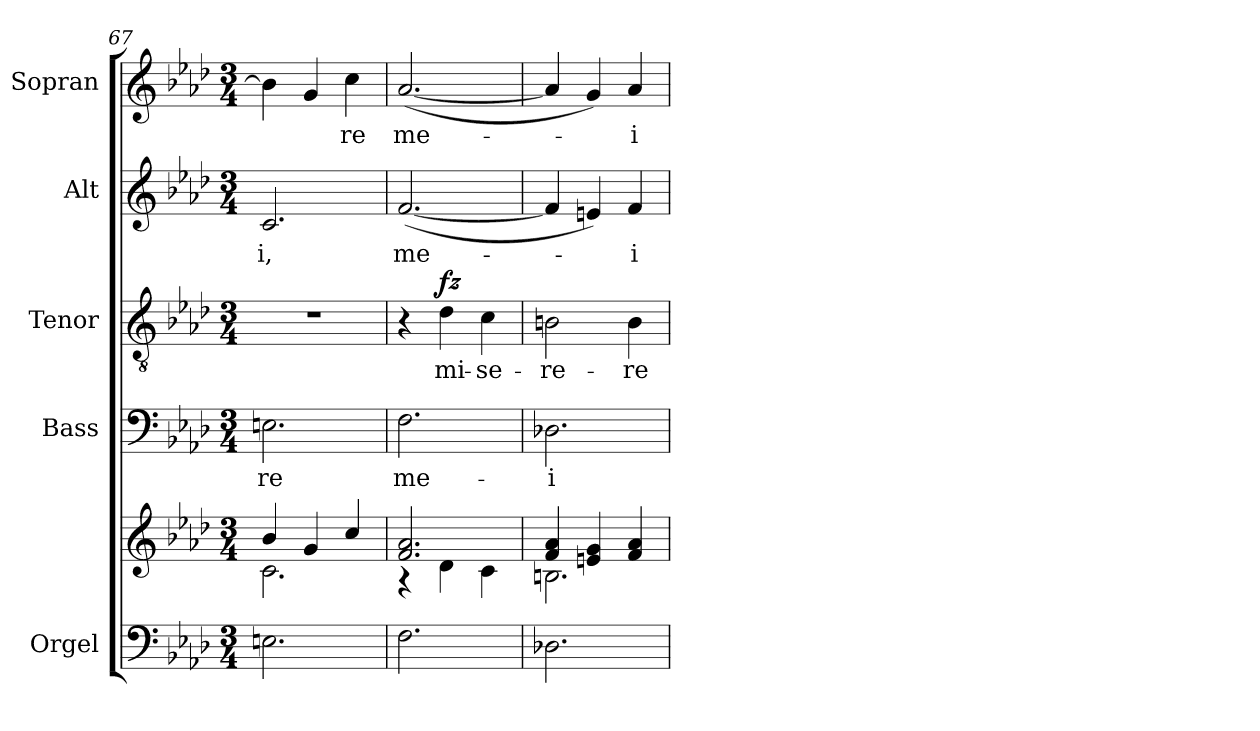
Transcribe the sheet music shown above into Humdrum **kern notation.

**kern	**kern	**kern	**text	**kern	**text	**dynam	**kern	**text	**kern	**text
*part5	*part5	*part4	*part4	*part3	*part3	*part3	*part2	*part2	*part1	*part1
*staff6	*staff5	*staff4	*staff4	*staff3	*staff3	*staff3	*staff2	*staff2	*staff1	*staff1
*I"Orgel	*	*I"Bass	*	*I"Tenor	*	*	*I"Alt	*	*I"Sopran	*
*I'Org.	*	*I'B.	*	*I'T.	*	*	*I'A.	*	*I'S.	*
*clefF4	*clefG2	*clefF4	*	*clefGv2	*	*	*clefG2	*	*clefG2	*
*k[b-e-a-d-]	*k[b-e-a-d-]	*k[b-e-a-d-]	*	*k[b-e-a-d-]	*	*	*k[b-e-a-d-]	*	*k[b-e-a-d-]	*
*A-:	*A-:	*A-:	*	*A-:	*	*	*A-:	*	*A-:	*
*M3/4	*M3/4	*M3/4	*	*M3/4	*	*	*M3/4	*	*M3/4	*
=67	=67	=67	=67	=67	=67	=67	=67	=67	=67	=67
*	*^	*	*	*	*	*	*	*	*	*
!	!	!	!	!LO:LY:b	!	!	!	!	!LO:LY:b	!	!
2.En\	4b-/	2.c\	2.En\	-re	2.r	.	.	2.c/	-i,	4b-\]	.
.	4g/	.	.	.	.	.	.	.	.	4g/	.
!	!	!	!	!	!	!	!	!	!	!	!LO:LY:b
.	4cc/	.	.	.	.	.	.	.	.	4cc\	-re
!!LO:PB:g=z
=68	=68	=68	=68	=68	=68	=68	=68	=68	=68	=68	=68
!	!	!	!	!LO:LY:b	!	!	!	!	!LO:LY:b	!	!LO:LY:b
2.F\	2.f/ 2.a-/	4rA	2.F\	me-	4r	.	.	(<[2.f/	me-	(<[2.a-/	me-
!	!	!	!	!	!	!LO:LY:b	!LO:DY:a	!	!	!	!
.	.	4d-\	.	.	4d-\	mi-	fz	.	.	.	.
!	!	!	!	!	!	!LO:LY:b	!	!	!	!	!
.	.	4c\	.	.	4c\	-se-	.	.	.	.	.
=69	=69	=69	=69	=69	=69	=69	=69	=69	=69	=69	=69
!	!	!	!	!LO:LY:b	!	!LO:LY:b	!	!	!	!	!
2.D-X\	4f/ 4a-/	2.Bn\	2.D-X\	-i	2Bn\	-re-	.	4f/]	.	4a-/]	.
.	4en/ 4g/	.	.	.	.	.	.	4en/)	.	4g/)	.
!	!	!	!	!	!	!LO:LY:b	!	!	!LO:LY:b	!	!LO:LY:b
.	4f/ 4a-/	.	.	.	4B\	-re	.	4f/	-i	4a-/	-i
*	*v	*v	*	*	*	*	*	*	*	*	*
=	=	=	=	=	=	=	=	=	=	=
*-	*-	*-	*-	*-	*-	*-	*-	*-	*-	*-
